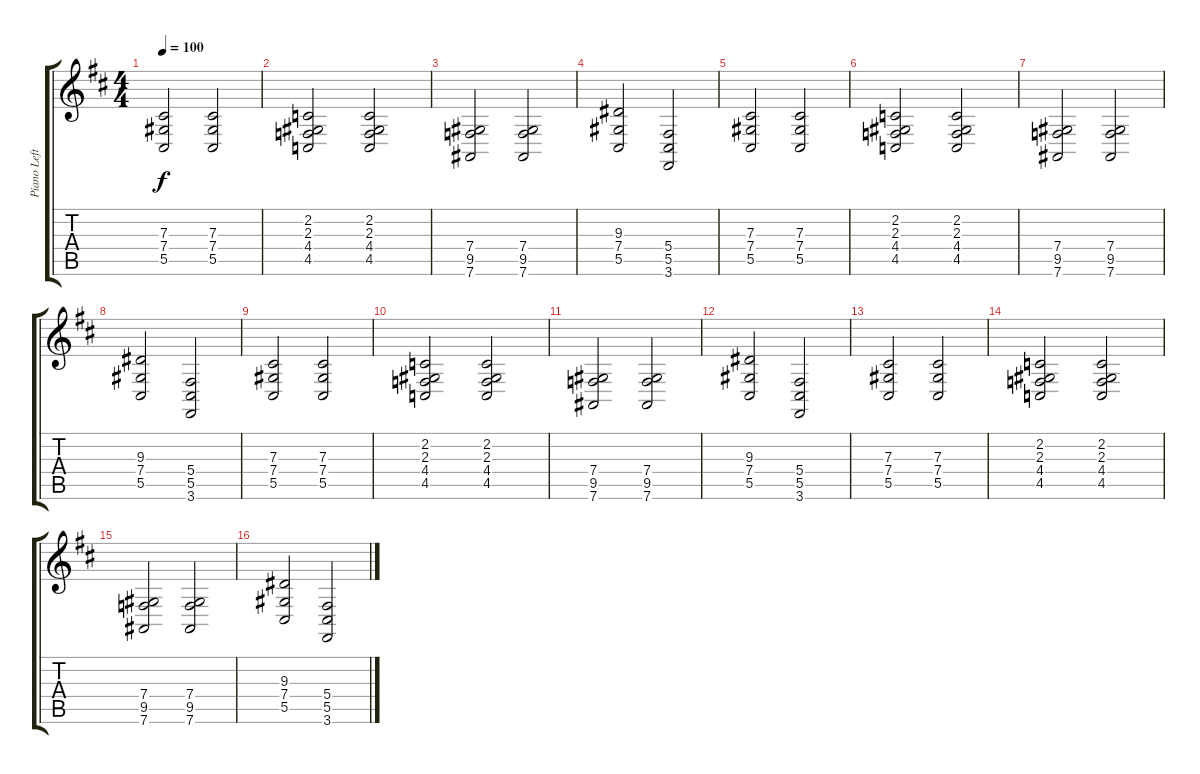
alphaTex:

\track ("Piano Left" "Piano Left") {instrument acousticgrandpiano}
\staff {score tabs}
\tuning (Eb4 Bb3 Gb3 Db3 Ab2 Eb2) {hide}
\ts (4 4)
\tempo 100
\clef g2
\ks d
(7.3 7.4 5.5).2{dy f} (7.3 7.4 5.5).2 |
(2.2 2.3 4.4 4.5).2 (2.2 2.3 4.4 4.5).2 |
(7.4 9.5 7.6).2 (7.4 9.5 7.6).2 |
(9.3 7.4 5.5).2 (5.4 5.5 3.6).2 |
(7.3 7.4 5.5).2 (7.3 7.4 5.5).2 |
(2.2 2.3 4.4 4.5).2 (2.2 2.3 4.4 4.5).2 |
(7.4 9.5 7.6).2 (7.4 9.5 7.6).2 |
(9.3 7.4 5.5).2 (5.4 5.5 3.6).2 |
(7.3 7.4 5.5).2 (7.3 7.4 5.5).2 |
(2.2 2.3 4.4 4.5).2 (2.2 2.3 4.4 4.5).2 |
(7.4 9.5 7.6).2 (7.4 9.5 7.6).2 |
(9.3 7.4 5.5).2 (5.4 5.5 3.6).2 |
(7.3 7.4 5.5).2 (7.3 7.4 5.5).2 |
(2.2 2.3 4.4 4.5).2 (2.2 2.3 4.4 4.5).2 |
(7.4 9.5 7.6).2 (7.4 9.5 7.6).2 |
(9.3 7.4 5.5).2 (5.4 5.5 3.6).2
